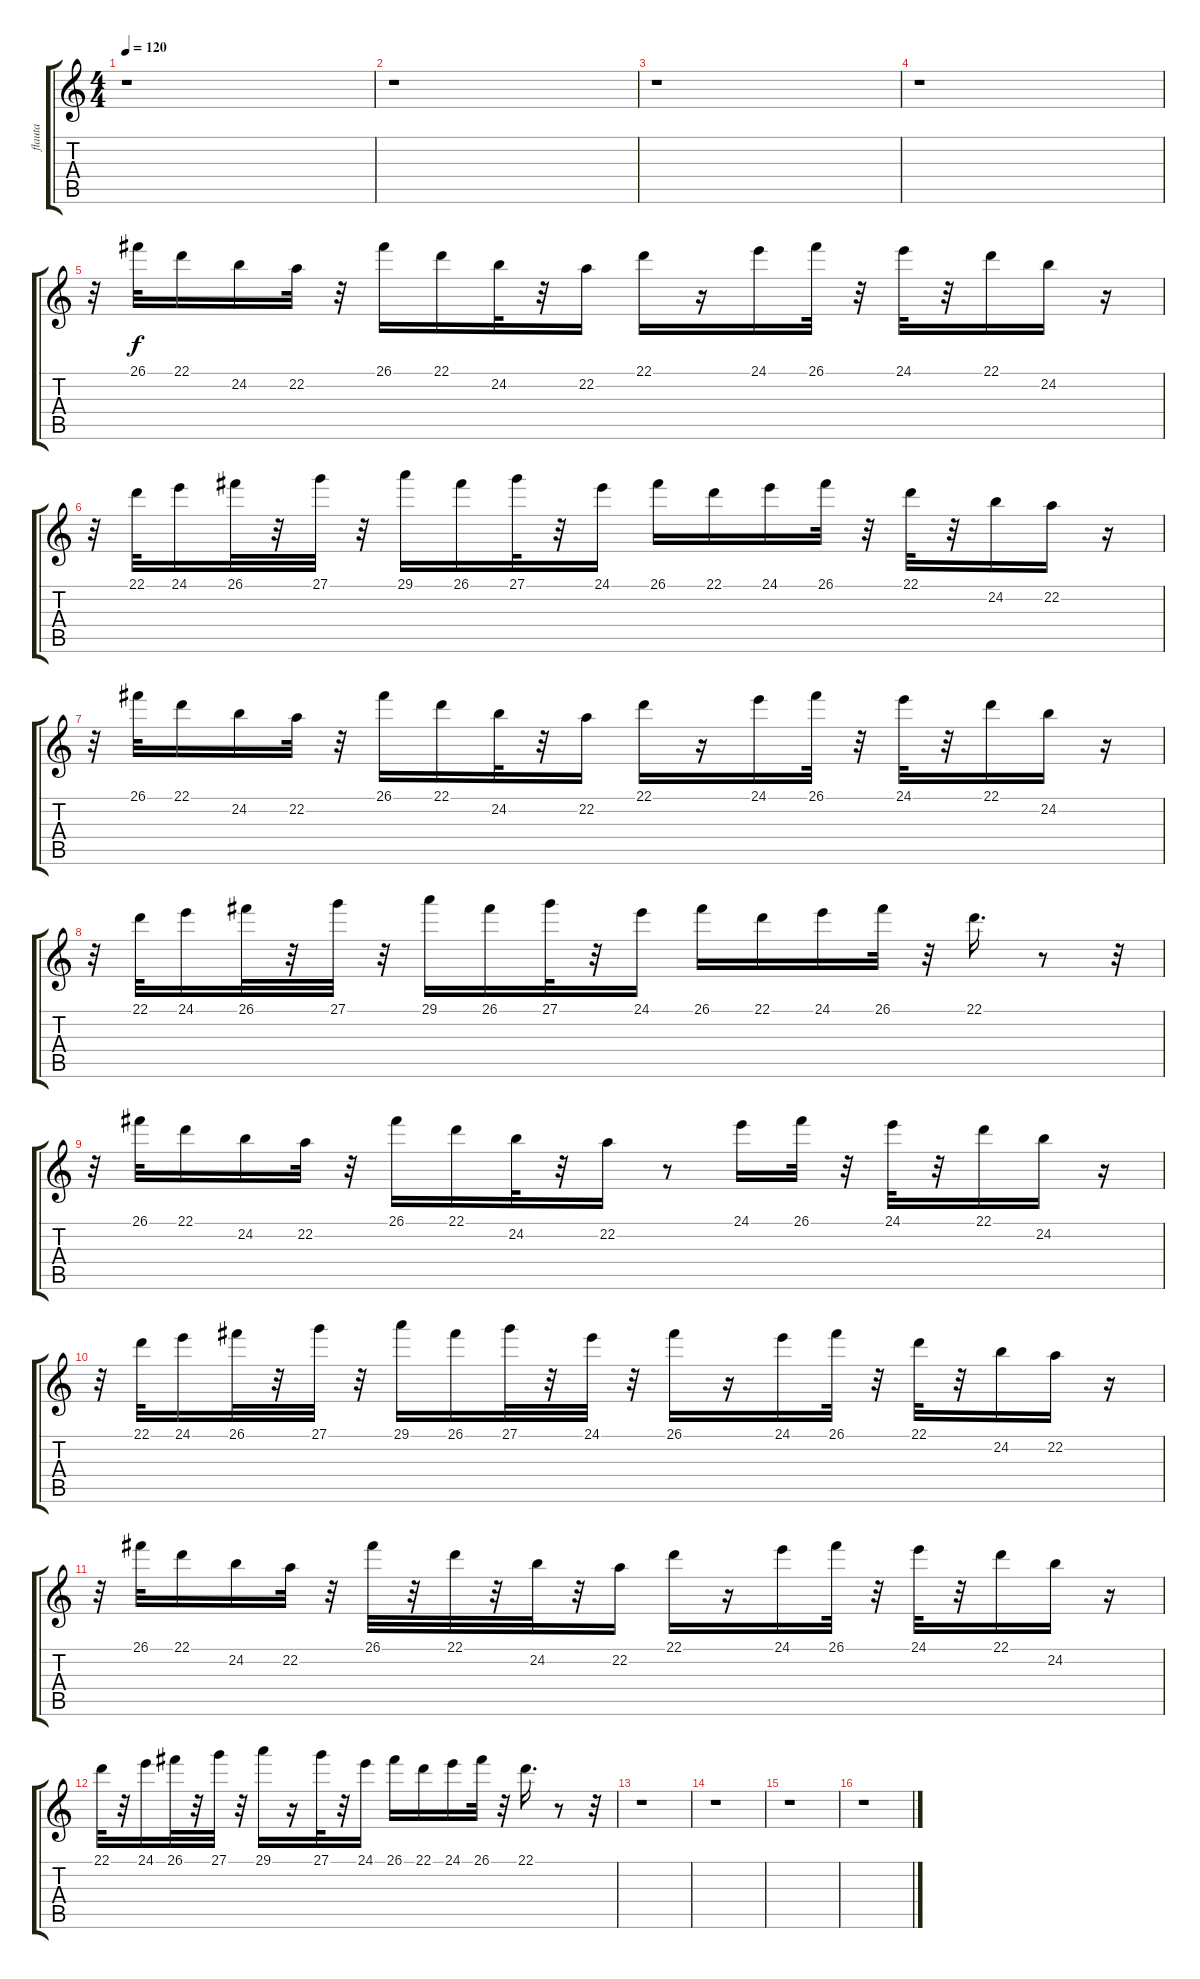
\track ("flauta" "flauta") {instrument piccolo}
\staff {score tabs}
\tuning (E4 B3 G3 D3 A2 E2) {hide}
\ts (4 4)
\tempo 120
\clef g2
\ks c
r.1{dy f} |
r.1 |
r.1 |
r.1 |
r.32 26.1.32 22.1.16 24.2.16 22.2.32 r.32 26.1.16 22.1.16 24.2.32 r.32 22.2.16 22.1.16 r.16 24.1.16 26.1.32 r.32 24.1.32 r.32 22.1.16 24.2.16 r.16 |
r.32 22.1.32 24.1.16 26.1.32 r.32 27.1.32 r.32 29.1.16 26.1.16 27.1.32 r.32 24.1.16 26.1.16 22.1.16 24.1.16 26.1.32 r.32 22.1.32 r.32 24.2.16 22.2.16 r.16 |
r.32 26.1.32 22.1.16 24.2.16 22.2.32 r.32 26.1.16 22.1.16 24.2.32 r.32 22.2.16 22.1.16 r.16 24.1.16 26.1.32 r.32 24.1.32 r.32 22.1.16 24.2.16 r.16 |
r.32 22.1.32 24.1.16 26.1.32 r.32 27.1.32 r.32 29.1.16 26.1.16 27.1.32 r.32 24.1.16 26.1.16 22.1.16 24.1.16 26.1.32 r.32 22.1.16{d} r.8 r.32 |
r.32 26.1.32 22.1.16 24.2.16 22.2.32 r.32 26.1.16 22.1.16 24.2.32 r.32 22.2.16 r.8 24.1.16 26.1.32 r.32 24.1.32 r.32 22.1.16 24.2.16 r.16 |
r.32 22.1.32 24.1.16 26.1.32 r.32 27.1.32 r.32 29.1.16 26.1.16 27.1.32 r.32 24.1.32 r.32 26.1.16 r.16 24.1.16 26.1.32 r.32 22.1.32 r.32 24.2.16 22.2.16 r.16 |
r.32 26.1.32 22.1.16 24.2.16 22.2.32 r.32 26.1.32 r.32 22.1.32 r.32 24.2.32 r.32 22.2.16 22.1.16 r.16 24.1.16 26.1.32 r.32 24.1.32 r.32 22.1.16 24.2.16 r.16 |
22.1.32 r.32 24.1.16 26.1.32 r.32 27.1.32 r.32 29.1.16 r.16 27.1.32 r.32 24.1.16 26.1.16 22.1.16 24.1.16 26.1.32 r.32 22.1.16{d} r.8 r.32 |
r.1 |
r.1 |
r.1 |
r.1
